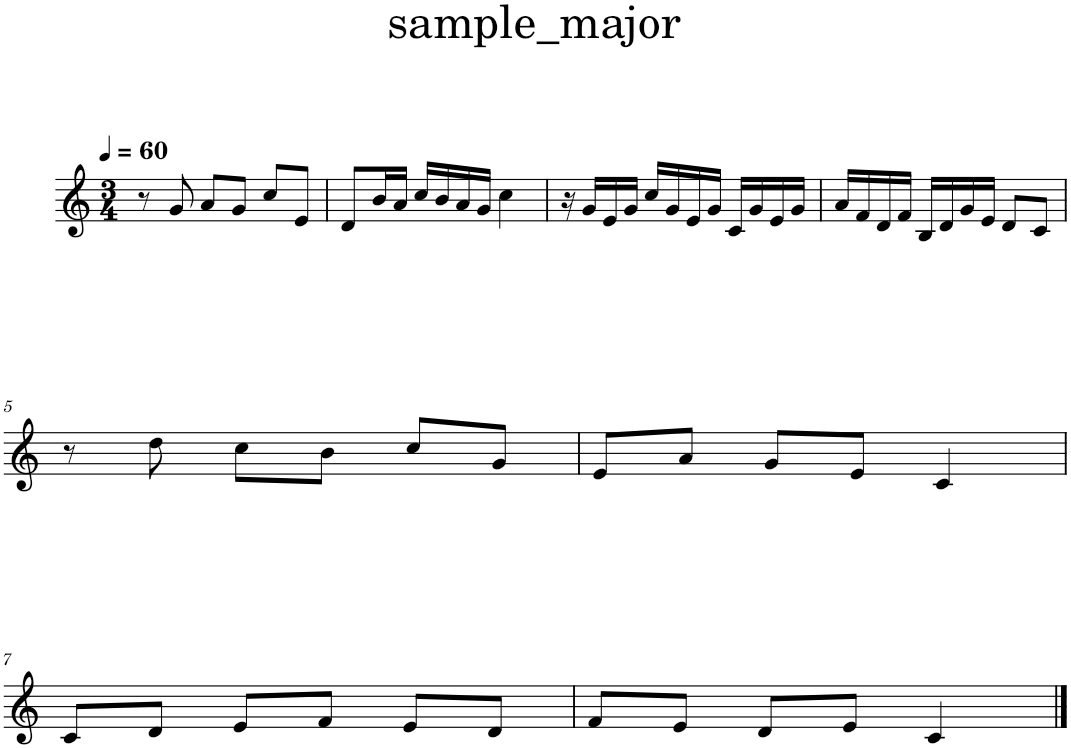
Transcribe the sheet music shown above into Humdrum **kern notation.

**kern
*part1
*staff1
*I"Piano
*I'Pno.
*clefG2
*k[]
*M3/4
*MM60
=1
8r
8g/
8a/L
8g/J
8cc/L
8e/J
=2
8d/L
16b/L
16a/JJ
16cc/LL
16b/
16a/
16g/JJ
4cc\
=3
16r
16g/LL
16e/
16g/JJ
16cc/LL
16g/
16e/
16g/JJ
16c/LL
16g/
16e/
16g/JJ
=4
16a/LL
16f/
16d/
16f/JJ
16B/LL
16d/
16g/
16e/JJ
8d/L
8c/J
!!LO:LB:g=z
=5
8r
8dd\
8cc\L
8b\J
8cc/L
8g/J
=6
8e/L
8a/J
8g/L
8e/J
4c/
!!LO:LB:g=z
=7
8c/L
8d/J
8e/L
8f/J
8e/L
8d/J
=8
8f/L
8e/J
8d/L
8e/J
4c/
==
*-
